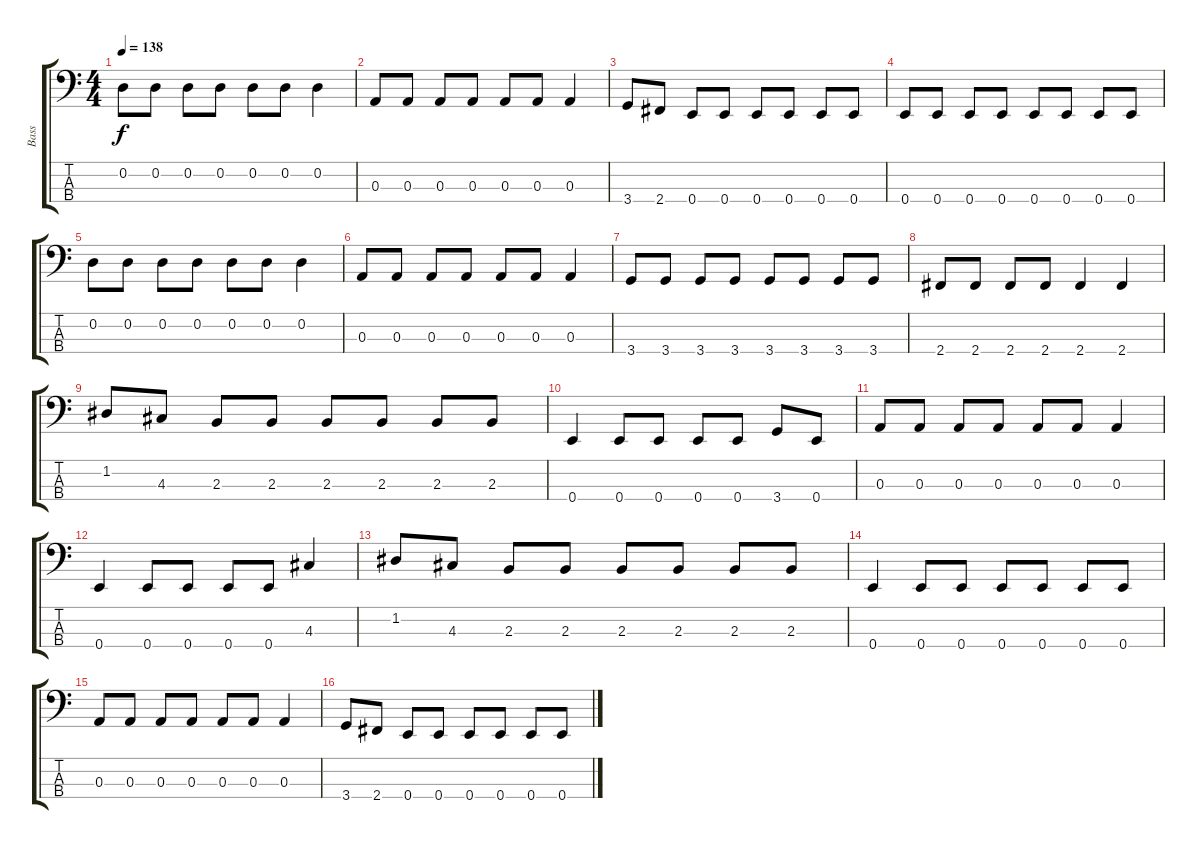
\track ("Bass" "Bass") {instrument electricbassfinger}
\staff {score tabs}
\tuning (G2 D2 A1 E1) {hide}
\ts (4 4)
\tempo 138
\clef f4
\ks c
0.2.8{dy f} 0.2.8 0.2.8 0.2.8 0.2.8 0.2.8 0.2.4 |
0.3.8 0.3.8 0.3.8 0.3.8 0.3.8 0.3.8 0.3.4 |
3.4.8 2.4.8 0.4.8 0.4.8 0.4.8 0.4.8 0.4.8 0.4.8 |
0.4.8 0.4.8 0.4.8 0.4.8 0.4.8 0.4.8 0.4.8 0.4.8 |
0.2.8 0.2.8 0.2.8 0.2.8 0.2.8 0.2.8 0.2.4 |
0.3.8 0.3.8 0.3.8 0.3.8 0.3.8 0.3.8 0.3.4 |
3.4.8 3.4.8 3.4.8 3.4.8 3.4.8 3.4.8 3.4.8 3.4.8 |
2.4.8 2.4.8 2.4.8 2.4.8 2.4.4 2.4.4 |
1.2.8 4.3.8 2.3.8 2.3.8 2.3.8 2.3.8 2.3.8 2.3.8 |
0.4.4 0.4.8 0.4.8 0.4.8 0.4.8 3.4.8 0.4.8 |
0.3.8 0.3.8 0.3.8 0.3.8 0.3.8 0.3.8 0.3.4 |
0.4.4 0.4.8 0.4.8 0.4.8 0.4.8 4.3.4 |
1.2.8 4.3.8 2.3.8 2.3.8 2.3.8 2.3.8 2.3.8 2.3.8 |
0.4.4 0.4.8 0.4.8 0.4.8 0.4.8 0.4.8 0.4.8 |
0.3.8 0.3.8 0.3.8 0.3.8 0.3.8 0.3.8 0.3.4 |
3.4.8 2.4.8 0.4.8 0.4.8 0.4.8 0.4.8 0.4.8 0.4.8
